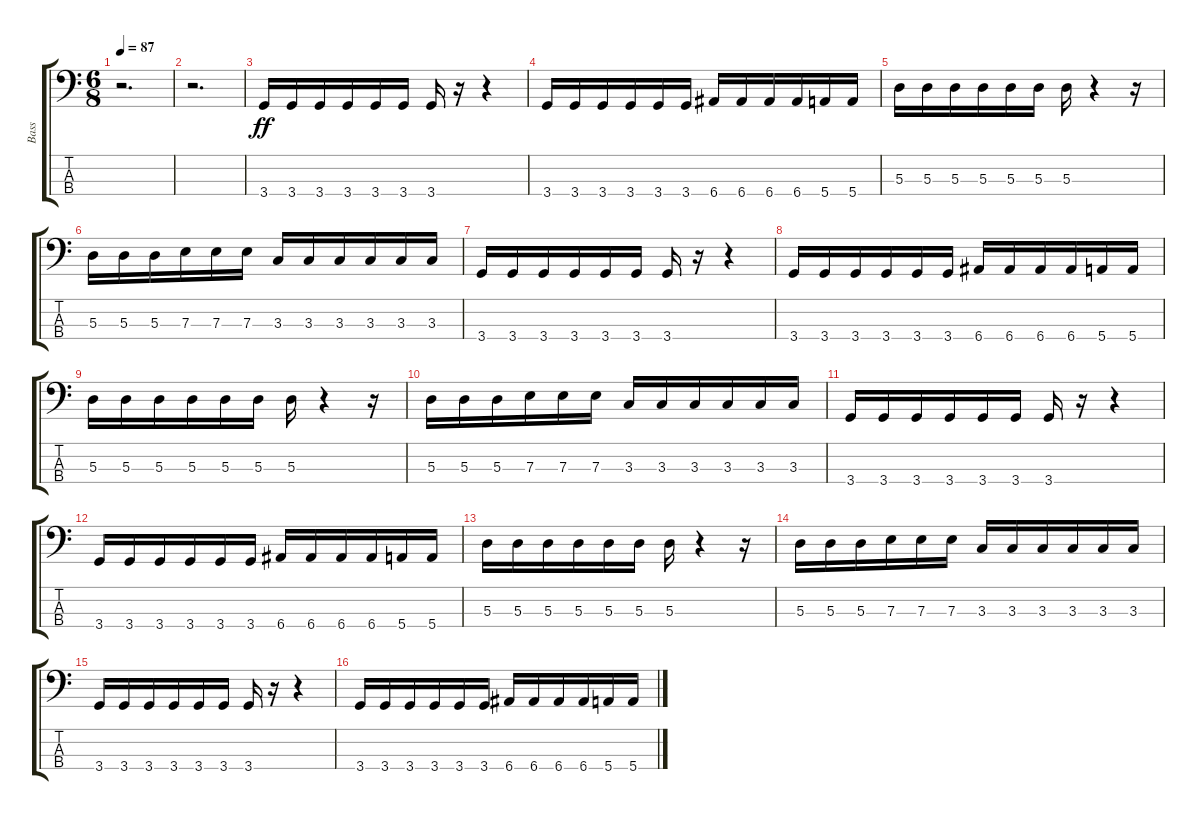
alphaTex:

\track ("Bass" "Bass") {instrument electricbasspick}
\staff {score tabs}
\tuning (G2 D2 A1 E1) {hide}
\ts (6 8)
\tempo 87
\clef f4
\ks c
r.2{d dy ff instrument electricbasspick} |
r.2{d} |
3.4.16 3.4.16 3.4.16 3.4.16 3.4.16 3.4.16 3.4.16 r.16 r.4 |
3.4.16 3.4.16 3.4.16 3.4.16 3.4.16 3.4.16 6.4.16 6.4.16 6.4.16 6.4.16 5.4.16 5.4.16 |
5.3.16 5.3.16 5.3.16 5.3.16 5.3.16 5.3.16 5.3.16 r.4 r.16 |
5.3.16 5.3.16 5.3.16 7.3.16 7.3.16 7.3.16 3.3.16 3.3.16 3.3.16 3.3.16 3.3.16 3.3.16 |
3.4.16 3.4.16 3.4.16 3.4.16 3.4.16 3.4.16 3.4.16 r.16 r.4 |
3.4.16 3.4.16 3.4.16 3.4.16 3.4.16 3.4.16 6.4.16 6.4.16 6.4.16 6.4.16 5.4.16 5.4.16 |
5.3.16 5.3.16 5.3.16 5.3.16 5.3.16 5.3.16 5.3.16 r.4 r.16 |
5.3.16 5.3.16 5.3.16 7.3.16 7.3.16 7.3.16 3.3.16 3.3.16 3.3.16 3.3.16 3.3.16 3.3.16 |
3.4.16 3.4.16 3.4.16 3.4.16 3.4.16 3.4.16 3.4.16 r.16 r.4 |
3.4.16 3.4.16 3.4.16 3.4.16 3.4.16 3.4.16 6.4.16 6.4.16 6.4.16 6.4.16 5.4.16 5.4.16 |
5.3.16 5.3.16 5.3.16 5.3.16 5.3.16 5.3.16 5.3.16 r.4 r.16 |
5.3.16 5.3.16 5.3.16 7.3.16 7.3.16 7.3.16 3.3.16 3.3.16 3.3.16 3.3.16 3.3.16 3.3.16 |
3.4.16 3.4.16 3.4.16 3.4.16 3.4.16 3.4.16 3.4.16 r.16 r.4 |
3.4.16 3.4.16 3.4.16 3.4.16 3.4.16 3.4.16 6.4.16 6.4.16 6.4.16 6.4.16 5.4.16 5.4.16
